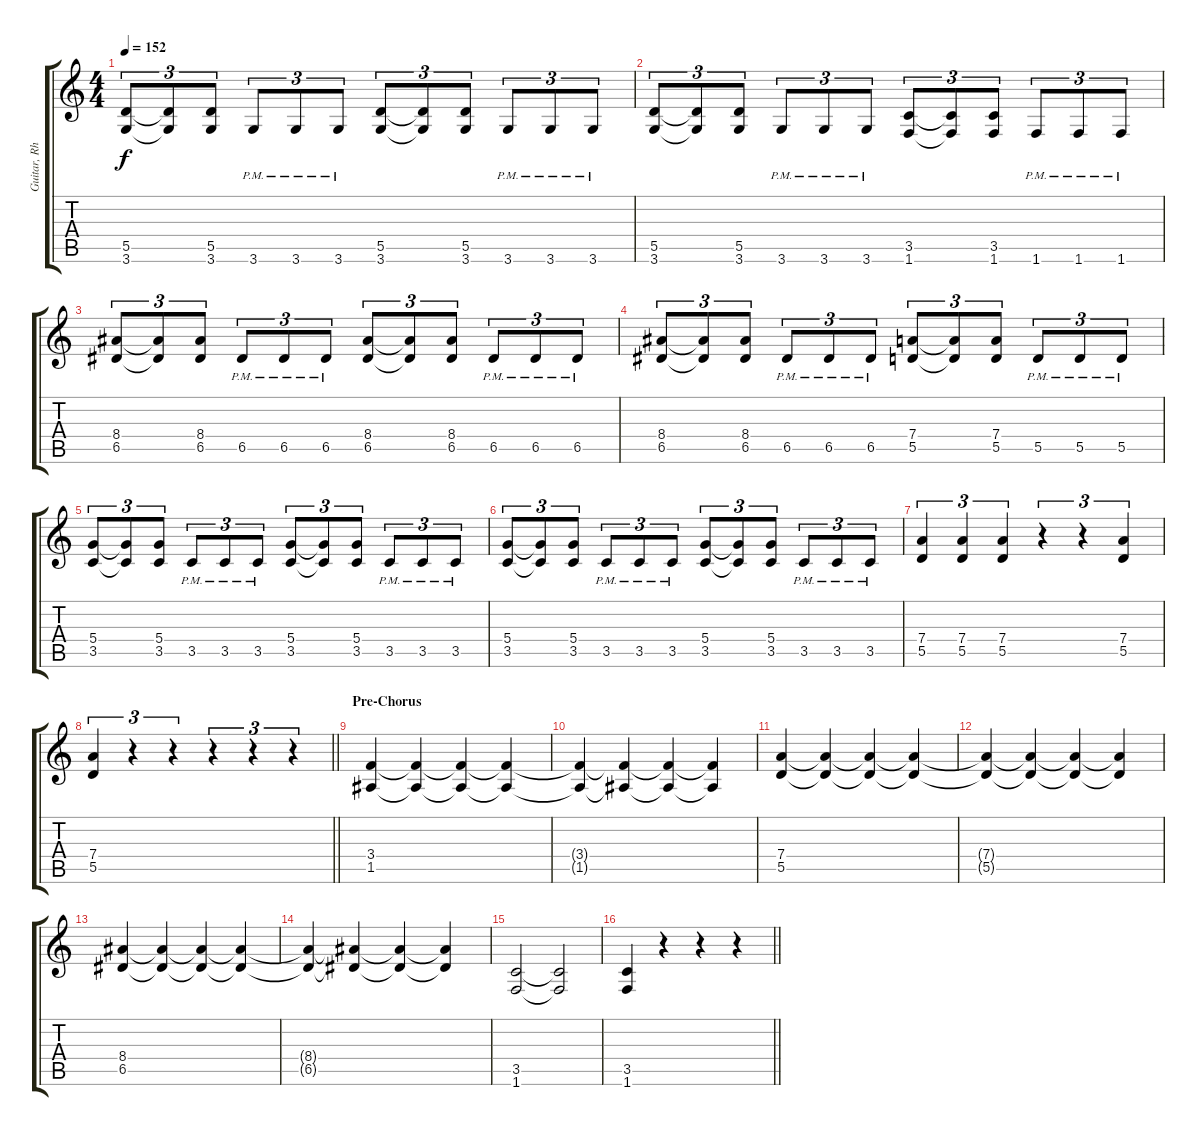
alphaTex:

\track ("Guitar, Rhythm" "Guitar, Rh") {instrument overdrivenguitar}
\staff {score tabs}
\tuning (E4 B3 G3 D3 A2 E2) {hide}
\ts (4 4)
\tempo 152
\clef g2
\ks c
(5.5 3.6).8{tu (3 2) dy f} (5.5{t} 3.6{t}).8{tu (3 2)} (5.5 3.6).8{tu (3 2)} 3.6{pm}.8{tu (3 2)} 3.6{pm}.8{tu (3 2)} 3.6{pm}.8{tu (3 2)} (5.5 3.6).8{tu (3 2)} (5.5{t} 3.6{t}).8{tu (3 2)} (5.5 3.6).8{tu (3 2)} 3.6{pm}.8{tu (3 2)} 3.6{pm}.8{tu (3 2)} 3.6{pm}.8{tu (3 2)} |
(5.5 3.6).8{tu (3 2)} (5.5{t} 3.6{t}).8{tu (3 2)} (5.5 3.6).8{tu (3 2)} 3.6{pm}.8{tu (3 2)} 3.6{pm}.8{tu (3 2)} 3.6{pm}.8{tu (3 2)} (3.5 1.6).8{tu (3 2)} (3.5{t} 1.6{t}).8{tu (3 2)} (3.5 1.6).8{tu (3 2)} 1.6{pm}.8{tu (3 2)} 1.6{pm}.8{tu (3 2)} 1.6{pm}.8{tu (3 2)} |
(8.4 6.5).8{tu (3 2)} (8.4{t} 6.5{t}).8{tu (3 2)} (8.4 6.5).8{tu (3 2)} 6.5{pm}.8{tu (3 2)} 6.5{pm}.8{tu (3 2)} 6.5{pm}.8{tu (3 2)} (8.4 6.5).8{tu (3 2)} (8.4{t} 6.5{t}).8{tu (3 2)} (8.4 6.5).8{tu (3 2)} 6.5{pm}.8{tu (3 2)} 6.5{pm}.8{tu (3 2)} 6.5{pm}.8{tu (3 2)} |
(8.4 6.5).8{tu (3 2)} (8.4{t} 6.5{t}).8{tu (3 2)} (8.4 6.5).8{tu (3 2)} 6.5{pm}.8{tu (3 2)} 6.5{pm}.8{tu (3 2)} 6.5{pm}.8{tu (3 2)} (7.4 5.5).8{tu (3 2)} (7.4{t} 5.5{t}).8{tu (3 2)} (7.4 5.5).8{tu (3 2)} 5.5{pm}.8{tu (3 2)} 5.5{pm}.8{tu (3 2)} 5.5{pm}.8{tu (3 2)} |
(5.4 3.5).8{tu (3 2)} (5.4{t} 3.5{t}).8{tu (3 2)} (5.4 3.5).8{tu (3 2)} 3.5{pm}.8{tu (3 2)} 3.5{pm}.8{tu (3 2)} 3.5{pm}.8{tu (3 2)} (5.4 3.5).8{tu (3 2)} (5.4{t} 3.5{t}).8{tu (3 2)} (5.4 3.5).8{tu (3 2)} 3.5{pm}.8{tu (3 2)} 3.5{pm}.8{tu (3 2)} 3.5{pm}.8{tu (3 2)} |
(5.4 3.5).8{tu (3 2)} (5.4{t} 3.5{t}).8{tu (3 2)} (5.4 3.5).8{tu (3 2)} 3.5{pm}.8{tu (3 2)} 3.5{pm}.8{tu (3 2)} 3.5{pm}.8{tu (3 2)} (5.4 3.5).8{tu (3 2)} (5.4{t} 3.5{t}).8{tu (3 2)} (5.4 3.5).8{tu (3 2)} 3.5{pm}.8{tu (3 2)} 3.5{pm}.8{tu (3 2)} 3.5{pm}.8{tu (3 2)} |
(7.4 5.5).4{tu (3 2)} (7.4 5.5).4{tu (3 2)} (7.4 5.5).4{tu (3 2)} r.4{tu (3 2)} r.4{tu (3 2)} (7.4 5.5).4{tu (3 2)} |
\barLineRight lightlight
(7.4 5.5).4{tu (3 2)} r.4{tu (3 2)} r.4{tu (3 2)} r.4{tu (3 2)} r.4{tu (3 2)} r.4{tu (3 2)} |
\section ("" "Pre-Chorus")
(3.4 1.5).4 (3.4{t} 1.5{t}).4 (3.4{t} 1.5{t}).4 (3.4{t} 1.5{t}).4 |
(3.4{t} 1.5{t}).4 (3.4{t} 1.5{t}).4 (3.4{t} 1.5{t}).4 (3.4{t} 1.5{t}).4 |
(7.4 5.5).4 (7.4{t} 5.5{t}).4 (7.4{t} 5.5{t}).4 (7.4{t} 5.5{t}).4 |
(7.4{t} 5.5{t}).4 (7.4{t} 5.5{t}).4 (7.4{t} 5.5{t}).4 (7.4{t} 5.5{t}).4 |
(8.4 6.5).4 (8.4{t} 6.5{t}).4 (8.4{t} 6.5{t}).4 (8.4{t} 6.5{t}).4 |
(8.4{t} 6.5{t}).4 (8.4{t} 6.5{t}).4 (8.4{t} 6.5{t}).4 (8.4{t} 6.5{t}).4 |
(3.5 1.6).2 (3.5{t} 1.6{t}).2 |
\barLineRight lightlight
(3.5 1.6).4 r.4 r.4 r.4
